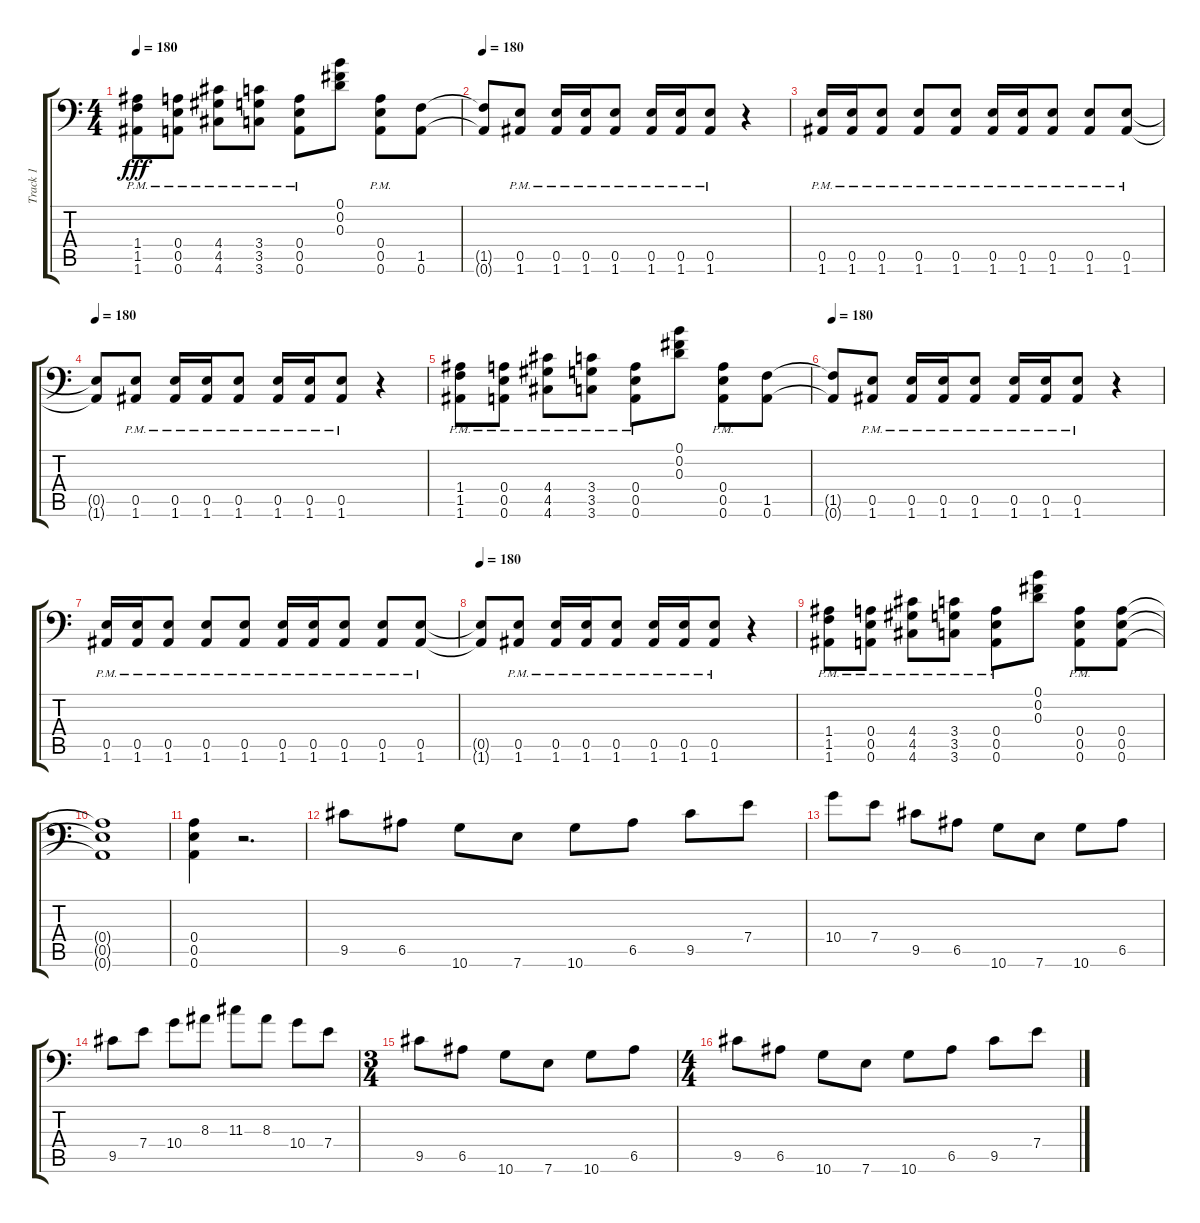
\track ("Track 1" "Track 1") {instrument distortionguitar}
\staff {score tabs}
\tuning (B3 Gb3 D3 A2 E2 A1) {hide}
\ts (4 4)
\tempo 180
\clef f4
\ks c
(1.4{pm} 1.5{pm} 1.6{pm}).8{dy fff} (0.4{pm} 0.5{pm} 0.6{pm}).8 (4.4{pm} 4.5{pm} 4.6{pm}).8 (3.4{pm} 3.5{pm} 3.6{pm}).8 (0.4{pm} 0.5{pm} 0.6{pm}).8 (0.1 0.2 0.3).8 (0.4{pm} 0.5{pm} 0.6{pm}).8 (1.5 0.6).8 |
\tempo 180
(1.5{t} 0.6{t}).8 (0.5{pm} 1.6{pm}).8 (0.5{pm} 1.6{pm}).16 (0.5{pm} 1.6{pm}).16 (0.5{pm} 1.6{pm}).8 (0.5{pm} 1.6{pm}).16 (0.5{pm} 1.6{pm}).16 (0.5{pm} 1.6{pm}).8 r.4 |
(0.5{pm} 1.6{pm}).16 (0.5{pm} 1.6{pm}).16 (0.5{pm} 1.6{pm}).8 (0.5{pm} 1.6{pm}).8 (0.5{pm} 1.6{pm}).8 (0.5{pm} 1.6{pm}).16 (0.5{pm} 1.6{pm}).16 (0.5{pm} 1.6{pm}).8 (0.5{pm} 1.6{pm}).8 (0.5{pm} 1.6{pm}).8 |
\tempo 180
(0.5{t} 1.6{t}).8 (0.5{pm} 1.6{pm}).8 (0.5{pm} 1.6{pm}).16 (0.5{pm} 1.6{pm}).16 (0.5{pm} 1.6{pm}).8 (0.5{pm} 1.6{pm}).16 (0.5{pm} 1.6{pm}).16 (0.5{pm} 1.6{pm}).8 r.4 |
(1.4{pm} 1.5{pm} 1.6{pm}).8 (0.4{pm} 0.5{pm} 0.6{pm}).8 (4.4{pm} 4.5{pm} 4.6{pm}).8 (3.4{pm} 3.5{pm} 3.6{pm}).8 (0.4{pm} 0.5{pm} 0.6{pm}).8 (0.1 0.2 0.3).8 (0.4{pm} 0.5{pm} 0.6{pm}).8 (1.5 0.6).8 |
\tempo 180
(1.5{t} 0.6{t}).8 (0.5{pm} 1.6{pm}).8 (0.5{pm} 1.6{pm}).16 (0.5{pm} 1.6{pm}).16 (0.5{pm} 1.6{pm}).8 (0.5{pm} 1.6{pm}).16 (0.5{pm} 1.6{pm}).16 (0.5{pm} 1.6{pm}).8 r.4 |
(0.5{pm} 1.6{pm}).16 (0.5{pm} 1.6{pm}).16 (0.5{pm} 1.6{pm}).8 (0.5{pm} 1.6{pm}).8 (0.5{pm} 1.6{pm}).8 (0.5{pm} 1.6{pm}).16 (0.5{pm} 1.6{pm}).16 (0.5{pm} 1.6{pm}).8 (0.5{pm} 1.6{pm}).8 (0.5{pm} 1.6{pm}).8 |
\tempo 180
(0.5{t} 1.6{t}).8 (0.5{pm} 1.6{pm}).8 (0.5{pm} 1.6{pm}).16 (0.5{pm} 1.6{pm}).16 (0.5{pm} 1.6{pm}).8 (0.5{pm} 1.6{pm}).16 (0.5{pm} 1.6{pm}).16 (0.5{pm} 1.6{pm}).8 r.4 |
(1.4{pm} 1.5{pm} 1.6{pm}).8 (0.4{pm} 0.5{pm} 0.6{pm}).8 (4.4{pm} 4.5{pm} 4.6{pm}).8 (3.4{pm} 3.5{pm} 3.6{pm}).8 (0.4{pm} 0.5{pm} 0.6{pm}).8 (0.1 0.2 0.3).8 (0.4{pm} 0.5{pm} 0.6{pm}).8 (0.4 0.5 0.6).8 |
(0.4{t} 0.5{t} 0.6{t}).1 |
(0.4 0.5 0.6).4 r.2{d} |
9.5.8 6.5.8 10.6.8 7.6.8 10.6.8 6.5.8 9.5.8 7.4.8 |
10.4.8 7.4.8 9.5.8 6.5.8 10.6.8 7.6.8 10.6.8 6.5.8 |
9.5.8 7.4.8 10.4.8 8.3.8 11.3.8 8.3.8 10.4.8 7.4.8 |
\ts (3 4)
9.5.8 6.5.8 10.6.8 7.6.8 10.6.8 6.5.8 |
\ts (4 4)
9.5.8 6.5.8 10.6.8 7.6.8 10.6.8 6.5.8 9.5.8 7.4.8
